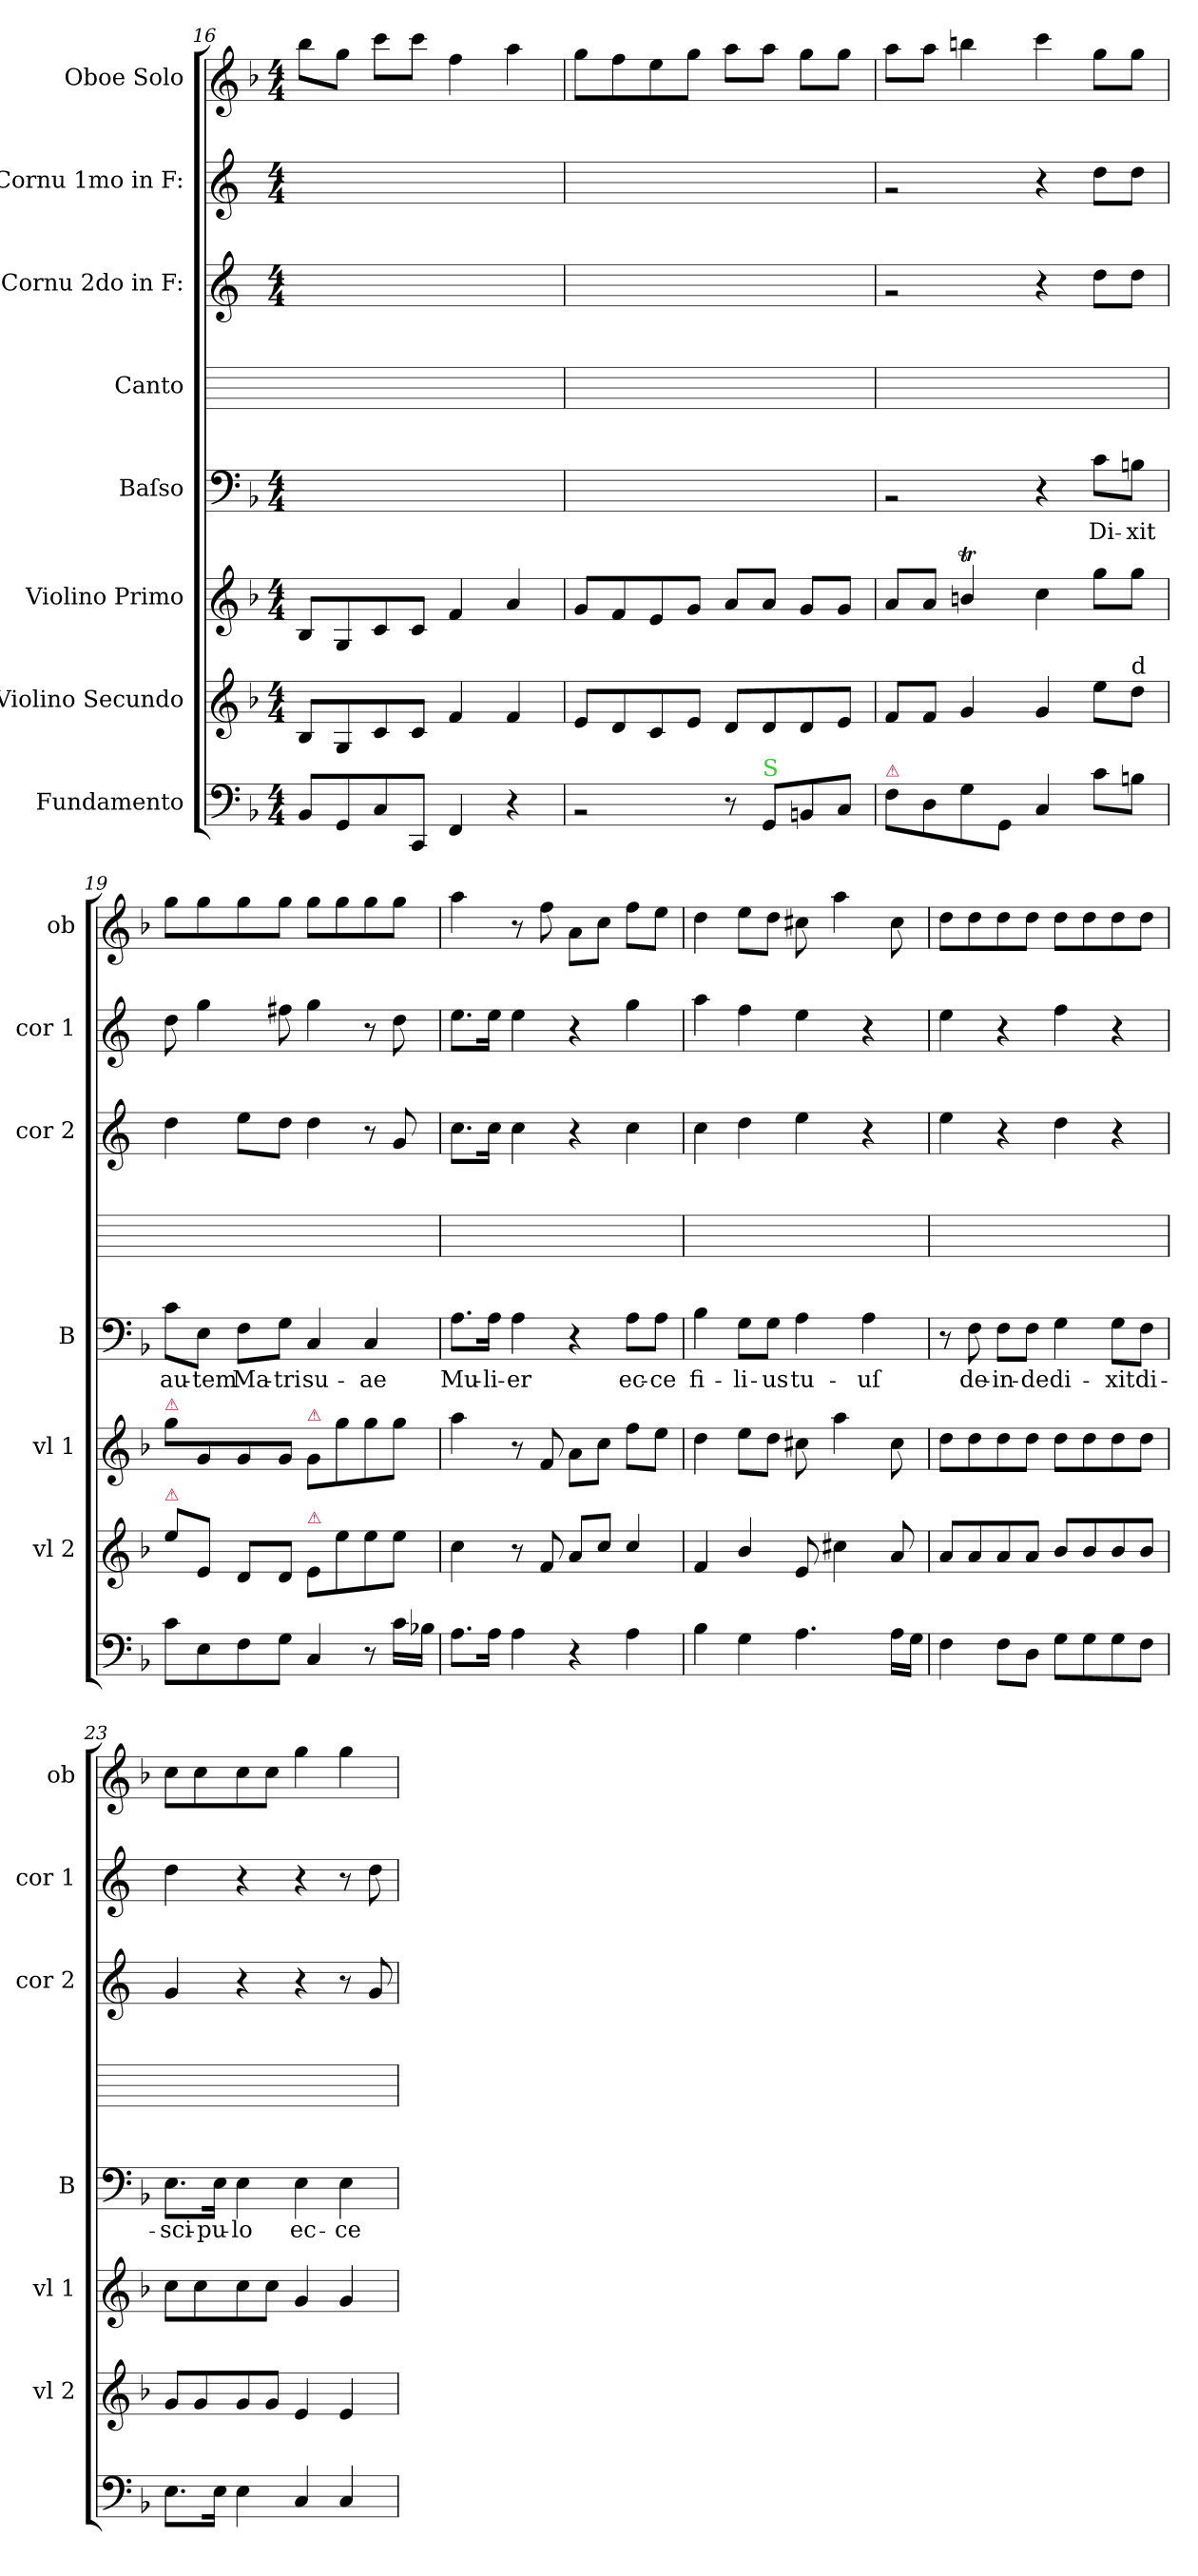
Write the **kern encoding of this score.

**kern	**kern	**dynam	**kern	**dynam	**kern	**text	**kern	**kern	**kern	**kern
*part8	*part7	*part7	*part6	*part6	*part5	*part5	*part4	*part3	*part2	*part1
*staff8	*staff7	*staff7	*staff6	*staff6	*staff5	*staff5	*staff4	*staff3	*staff2	*staff1
*I"Fundamento	*I"Violino Secundo	*	*I"Violino Primo	*	*I"Baſso	*	*I"Canto	*I"Cornu 2do in F:	*I"Cornu 1mo in F:	*I"Oboe Solo
*	*I'vl 2	*	*I'vl 1	*	*I'B	*	*	*I'cor 2	*I'cor 1	*I'ob
*clefF4	*clefG2	*	*clefG2	*	*clefF4	*	*	*clefG2	*clefG2	*clefG2
*	*	*	*	*	*	*	*	*ITrd4c7	*ITrd4c7	*
*k[b-]	*k[b-]	*	*k[b-]	*	*k[b-]	*	*	*k[b-]	*k[b-]	*k[b-]
*F:	*F:	*	*F:	*	*F:	*	*	*	*	*F:
*M4/4	*M4/4	*	*M4/4	*	*M4/4	*	*	*M4/4	*M4/4	*M4/4
=16	=16	=16	=16	=16	=16	=16	=16	=16	=16	=16
8BB-/L	8B-/L	.	8B-/L	.	1ryy	.	1ryy	1ryy	1ryy	8bb-\L
8GG/	8G/	.	8G/	.	.	.	.	.	.	8gg\J
8C/	8c/	.	8c/	.	.	.	.	.	.	8ccc\L
8CC/J	8c/J	.	8c/J	.	.	.	.	.	.	8ccc\J
4FF/	4f/	.	4f/	.	.	.	.	.	.	4ff\
4r	4f/	.	4a/	.	.	.	.	.	.	4aa\
=17	=17	=17	=17	=17	=17	=17	=17	=17	=17	=17
2rBB	8e/L	.	8g/L	.	1ryy	.	1ryy	1ryy	1ryy	8gg\L
.	8d/	.	8f/	.	.	.	.	.	.	8ff\
.	8c/	.	8e/	.	.	.	.	.	.	8ee\
.	8e/J	.	8g/J	.	.	.	.	.	.	8gg\J
8r	8d/L	.	8a/L	.	.	.	.	.	.	8aa\L
!LO:TX:a:color=limegreen:t=S	!	!	!	!	!	!	!	!	!	!
8GG/L	8d/	.	8a/J	.	.	.	.	.	.	8aa\J
8BBn/	8d/	.	8g/L	.	.	.	.	.	.	8gg\L
8C/J	8e/J	.	8g/J	.	.	.	.	.	.	8gg\J
=18	=18	=18	=18	=18	=18	=18	=18	=18	=18	=18
!LO:TX:a:color=crimson:t=⚠	!	!	!	!	!	!	!	!	!	!
8F\L	8f/L	.	8a/L	.	2rBB	.	1ryy	2rg	2rg	8aa\L
8D\	8f/J	.	8a/J	.	.	.	.	.	.	8aa\J
8G\	4g/	.	4bnt/	.	.	.	.	.	.	4bbn\
8GG/J	.	.	.	.	.	.	.	.	.	.
!	!	!	!	!LO:DY:a	!	!	!	!	!	!
4C/	4g/	.	4cc\	For&colon;	4r	.	.	4r	4r	4ccc\
!	!	!LO:DY:a	!	!	!	!	!	!	!	!
8c\L	8ee\L	For&colon;	8gg\L	.	8c\L	Di-	.	8g\L	8g\L	8gg\L
!	!LO:TX:a:t=d	!	!	!	!	!	!	!	!	!
8Bn\J	8dd\J	.	8gg\J	.	8Bn\J	-xit	.	8g\J	8g\J	8gg\J
=19	=19	=19	=19	=19	=19	=19	=19	=19	=19	=19
!	!	!	!LO:TX:a:color=crimson:t=⚠	!	!	!	!	!	!	!
!	!LO:TX:a:color=crimson:t=⚠	!	!	!	!	!	!	!	!	!
8c\L	8ee\L	.	8gg\L	.	8c\L	au-	1ryy	4g\	8g\	8gg\L
8E\	8e/J	.	8g/	.	8E\J	-tem	.	.	4cc\	8gg\
8F\	8d/L	.	8g/	.	8F\L	Ma-	.	8a\L	.	8gg\
8G\J	8d/J	.	8g/J	.	8G\J	-tri	.	8g\J	8bn\	8gg\J
!	!	!	!LO:TX:a:color=crimson:t=⚠	!	!	!	!	!	!	!
!	!LO:TX:a:color=crimson:t=⚠	!	!	!	!	!	!	!	!	!
4C/	8e/L	.	8g/L	.	4C/	su-	.	4g\	4cc\	8gg\L
.	8ee\	.	8gg\	.	.	.	.	.	.	8gg\
8r	8ee\	.	8gg\	.	4C/	-ae	.	8r	8r	8gg\
16c\LL	8ee\J	.	8gg\J	.	.	.	.	8c/	8g\	8gg\J
16B-X\JJ	.	.	.	.	.	.	.	.	.	.
=20	=20	=20	=20	=20	=20	=20	=20	=20	=20	=20
8.A\L	4cc\	.	4aa\	.	8.A\L	Mu-	1ryy	8.f\L	8.a\L	4aa\
16A\Jk	.	.	.	.	16A\Jk	-li-	.	16f\Jk	16a\Jk	.
4A\	8r	.	8r	.	4A\	-er	.	4f\	4a\	8r
.	8f/	.	8f/	.	.	.	.	.	.	8ff\
4r	8a/L	.	8a\L	.	4r	.	.	4r	4r	8a\L
.	8cc/J	.	8cc\J	.	.	.	.	.	.	8cc\J
4A\	4cc/	.	8ff\L	.	8A\L	ec-	.	4f\	4cc\	8ff\L
.	.	.	8ee\J	.	8A\J	-ce	.	.	.	8ee\J
=21	=21	=21	=21	=21	=21	=21	=21	=21	=21	=21
4B-\	4f/	.	4dd\	.	4B-\	fi-	1ryy	4f\	4dd\	4dd\
4G\	4b-/	.	8ee\L	.	8G\L	-li-	.	4g\	4b-\	8ee\L
.	.	.	8dd\J	.	8G\J	-us	.	.	.	8dd\J
4.A\	8e/	.	8cc#X\	.	4A\	tu-	.	4a\	4a\	8cc#X\
.	4cc#X\	.	4aa\	.	.	.	.	.	.	4aa\
.	.	.	.	.	4A\	-uſ	.	4r	4r	.
16A\LL	8a/	.	8cc#\	.	.	.	.	.	.	8cc#\
16G\JJ	.	.	.	.	.	.	.	.	.	.
=22	=22	=22	=22	=22	=22	=22	=22	=22	=22	=22
4F\	8a/L	.	8dd\L	.	8r	.	1ryy	4a\	4a\	8dd\L
.	8a/	.	8dd\	.	8F\	de-	.	.	.	8dd\
8F\L	8a/	.	8dd\	.	8F\L	-in-	.	4r	4r	8dd\
8D\J	8a/J	.	8dd\J	.	8F\J	-de	.	.	.	8dd\J
8G\L	8b-/L	.	8dd\L	.	4G\	di-	.	4g\	4b-\	8dd\L
8G\	8b-/	.	8dd\	.	.	.	.	.	.	8dd\
8G\	8b-/	.	8dd\	.	8G\L	-xit	.	4r	4r	8dd\
8F\J	8b-/J	.	8dd\J	.	8F\J	di-	.	.	.	8dd\J
=23	=23	=23	=23	=23	=23	=23	=23	=23	=23	=23
8.E\L	8g/L	.	8cc\L	.	8.E\L	-sci-	1ryy	4c/	4g\	8cc\L
.	8g/	.	8cc\	.	.	.	.	.	.	8cc\
16E\Jk	.	.	.	.	16E\Jk	-pu-	.	.	.	.
4E\	8g/	.	8cc\	.	4E\	-lo	.	4r	4r	8cc\
.	8g/J	.	8cc\J	.	.	.	.	.	.	8cc\J
4C/	4e/	.	4g/	.	4E\	ec-	.	4r	4r	4gg\
4C/	4e/	.	4g/	.	4E\	-ce	.	8r	8r	4gg\
.	.	.	.	.	.	.	.	8c/	8g\	.
=	=	=	=	=	=	=	=	=	=	=
*-	*-	*-	*-	*-	*-	*-	*-	*-	*-	*-
